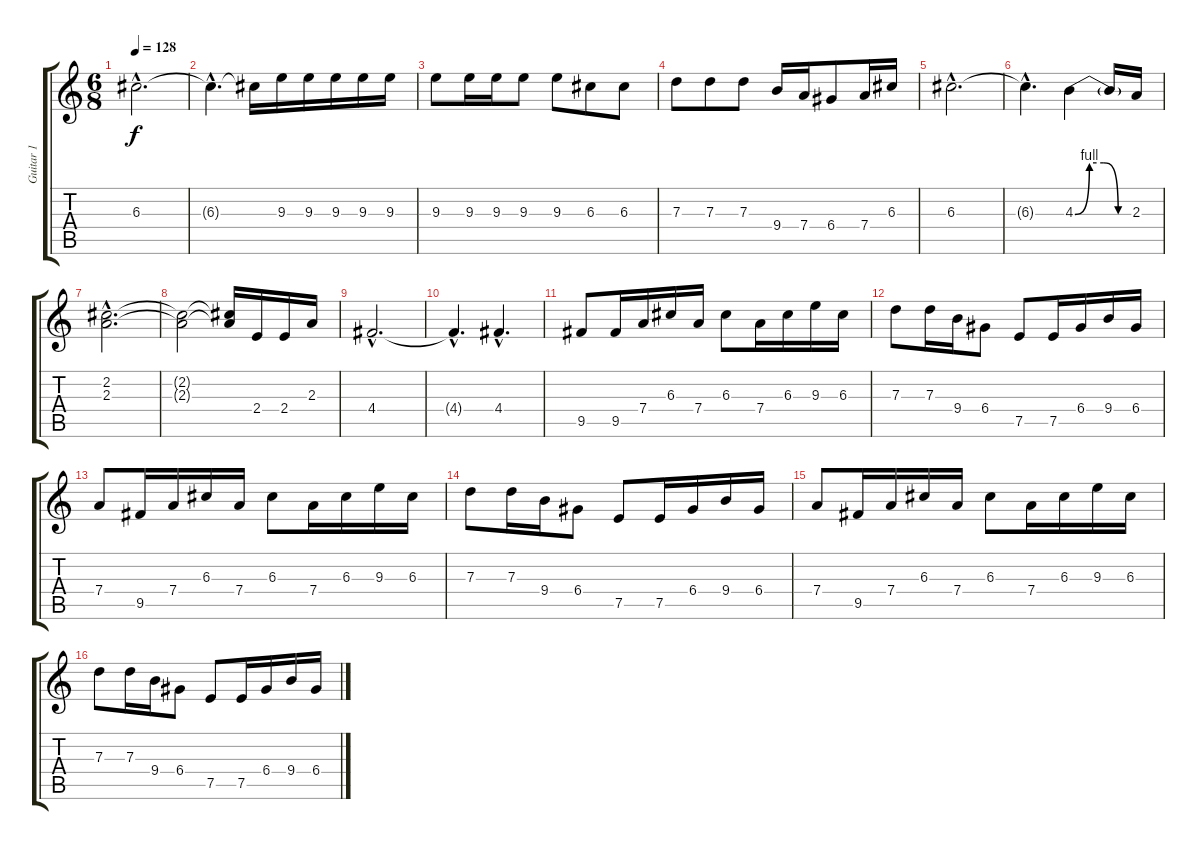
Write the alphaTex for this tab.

\track ("Guitar 1" "Guitar 1") {instrument distortionguitar}
\staff {score tabs}
\tuning (E4 B3 G3 D3 A2 E2) {hide}
\ts (6 8)
\tempo 128
\clef g2
\ks c
6.3{hac}.2{d dy f} |
6.3{hac t}.4{d} 6.3{t}.16 9.3.16 9.3.16 9.3.16 9.3.16 9.3.16 |
9.3.8 9.3.16 9.3.16 9.3.8 9.3.8 6.3.8 6.3.8 |
7.3.8 7.3.8 7.3.8 9.4.16 7.4.16 6.4.8 7.4.16 6.3.16 |
6.3{hac}.2{d} |
6.3{hac t}.4{d} 4.3{be (custom 0 0 15 4 30 4 45 0 60 0)}.4 4.3{t}.16 2.3.16 |
(2.2{hac} 2.3{hac}).2{d} |
(2.2{t} 2.3{t}).2 (2.2{t} 2.3{t}).16 2.4.16 2.4.16 2.3.16 |
4.4{hac}.2{d} |
4.4{hac t}.4{d} 4.4{hac}.4{d} |
9.5.8 9.5.16 7.4.16 6.3.16 7.4.16 6.3.8 7.4.16 6.3.16 9.3.16 6.3.16 |
7.3.8 7.3.16 9.4.16 6.4.8 7.5.8 7.5.16 6.4.16 9.4.16 6.4.16 |
7.4.8 9.5.16 7.4.16 6.3.16 7.4.16 6.3.8 7.4.16 6.3.16 9.3.16 6.3.16 |
7.3.8 7.3.16 9.4.16 6.4.8 7.5.8 7.5.16 6.4.16 9.4.16 6.4.16 |
7.4.8 9.5.16 7.4.16 6.3.16 7.4.16 6.3.8 7.4.16 6.3.16 9.3.16 6.3.16 |
7.3.8 7.3.16 9.4.16 6.4.8 7.5.8 7.5.16 6.4.16 9.4.16 6.4.16
